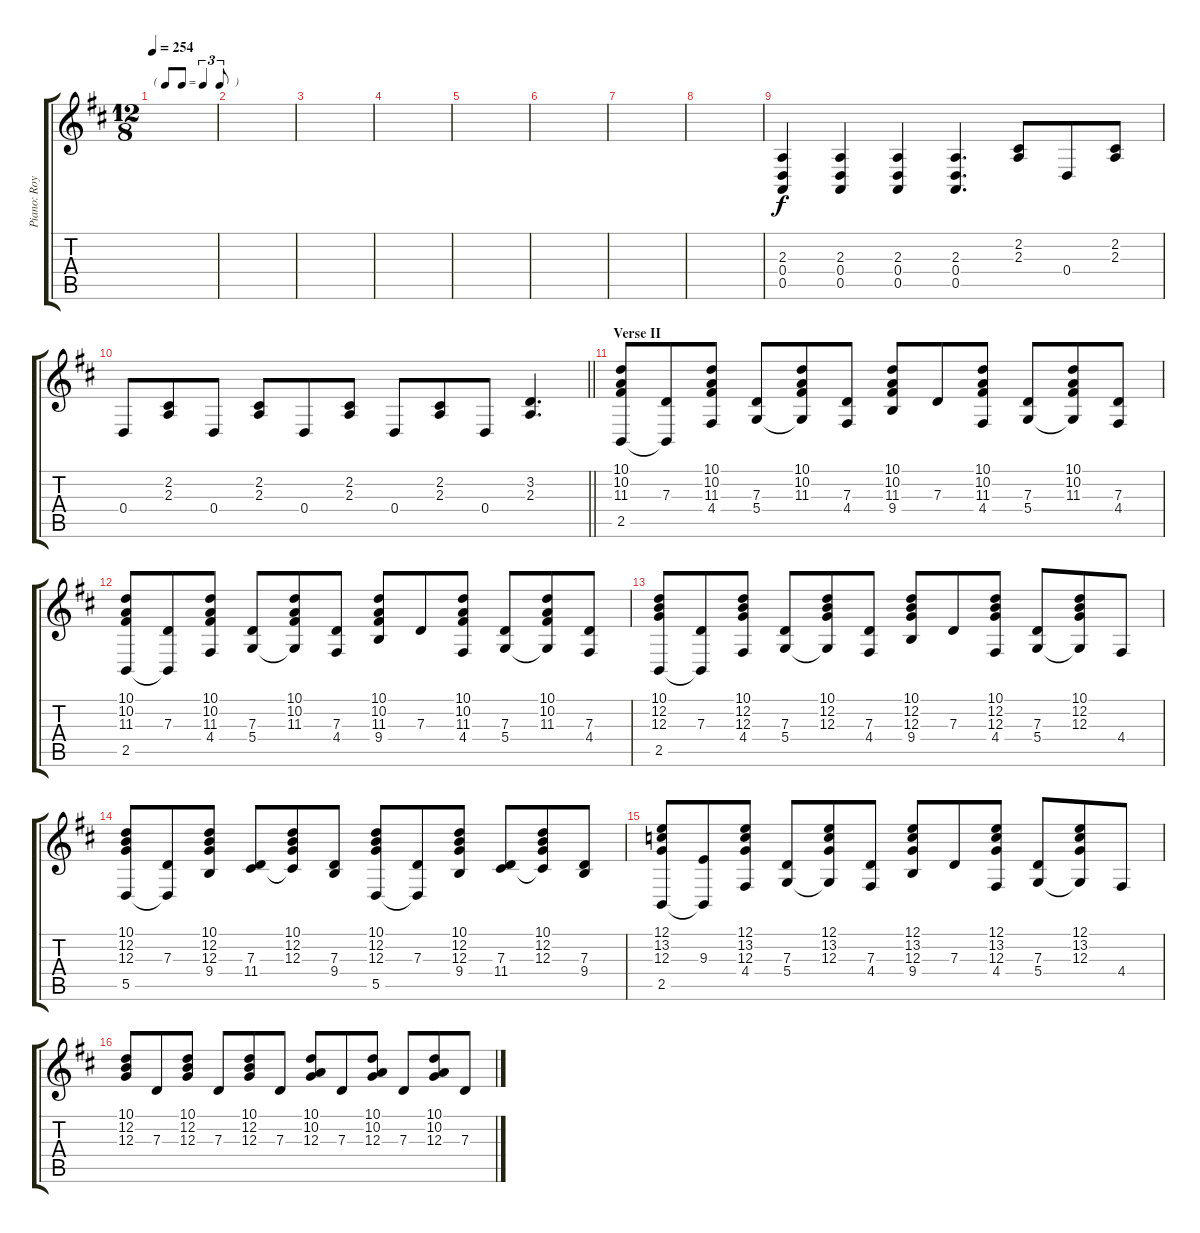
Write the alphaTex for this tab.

\track ("Piano: Roy" "Piano: Roy") {instrument acousticgrandpiano}
\staff {score tabs}
\tuning (E4 B3 G3 D3 A2 E2) {hide}
\ts (12 8)
\tf triplet8th
\tempo 254
\clef g2
\ks d
|
|
|
|
|
|
|
|
(2.3 0.4 0.5).4 (2.3 0.4 0.5).4 (2.3 0.4 0.5).4 (2.3 0.4 0.5).4{d} (2.2 2.3).8 0.4.8 (2.2 2.3).8 |
\barLineRight lightlight
0.4.8 (2.2 2.3).8 0.4.8 (2.2 2.3).8 0.4.8 (2.2 2.3).8 0.4.8 (2.2 2.3).8 0.4.8 (3.2 2.3).4{d} |
\section ("" "Verse II")
(10.1 10.2 11.3 2.5).8 (7.3 2.5{t}).8 (10.1 10.2 11.3 4.4).8 (7.3 5.4).8 (10.1 10.2 11.3 5.4{t}).8 (7.3 4.4).8 (10.1 10.2 11.3 9.4).8 7.3.8 (10.1 10.2 11.3 4.4).8 (7.3 5.4).8 (10.1 10.2 11.3 5.4{t}).8 (7.3 4.4).8 |
(10.1 10.2 11.3 2.5).8 (7.3 2.5{t}).8 (10.1 10.2 11.3 4.4).8 (7.3 5.4).8 (10.1 10.2 11.3 5.4{t}).8 (7.3 4.4).8 (10.1 10.2 11.3 9.4).8 7.3.8 (10.1 10.2 11.3 4.4).8 (7.3 5.4).8 (10.1 10.2 11.3 5.4{t}).8 (7.3 4.4).8 |
(10.1 12.2 12.3 2.5).8 (7.3 2.5{t}).8 (10.1 12.2 12.3 4.4).8 (7.3 5.4).8 (10.1 12.2 12.3 5.4{t}).8 (7.3 4.4).8 (10.1 12.2 12.3 9.4).8 7.3.8 (10.1 12.2 12.3 4.4).8 (7.3 5.4).8 (10.1 12.2 12.3 5.4{t}).8 4.4.8 |
(10.1 12.2 12.3 5.5).8 (7.3 5.5{t}).8 (10.1 12.2 12.3 9.4).8 (7.3 11.4).8 (10.1 12.2 12.3 11.4{t}).8 (7.3 9.4).8 (10.1 12.2 12.3 5.5).8 (7.3 5.5{t}).8 (10.1 12.2 12.3 9.4).8 (7.3 11.4).8 (10.1 12.2 12.3 11.4{t}).8 (7.3 9.4).8 |
(12.1 13.2 12.3 2.5).8 (9.3 2.5{t}).8 (12.1 13.2 12.3 4.4).8 (7.3 5.4).8 (12.1 13.2 12.3 5.4{t}).8 (7.3 4.4).8 (12.1 13.2 12.3 9.4).8 7.3.8 (12.1 13.2 12.3 4.4).8 (7.3 5.4).8 (12.1 13.2 12.3 5.4{t}).8 4.4.8 |
(10.1 12.2 12.3).8 7.3.8 (10.1 12.2 12.3).8 7.3.8 (10.1 12.2 12.3).8 7.3.8 (10.1 10.2 12.3).8 7.3.8 (10.1 10.2 12.3).8 7.3.8 (10.1 10.2 12.3).8 7.3.8
